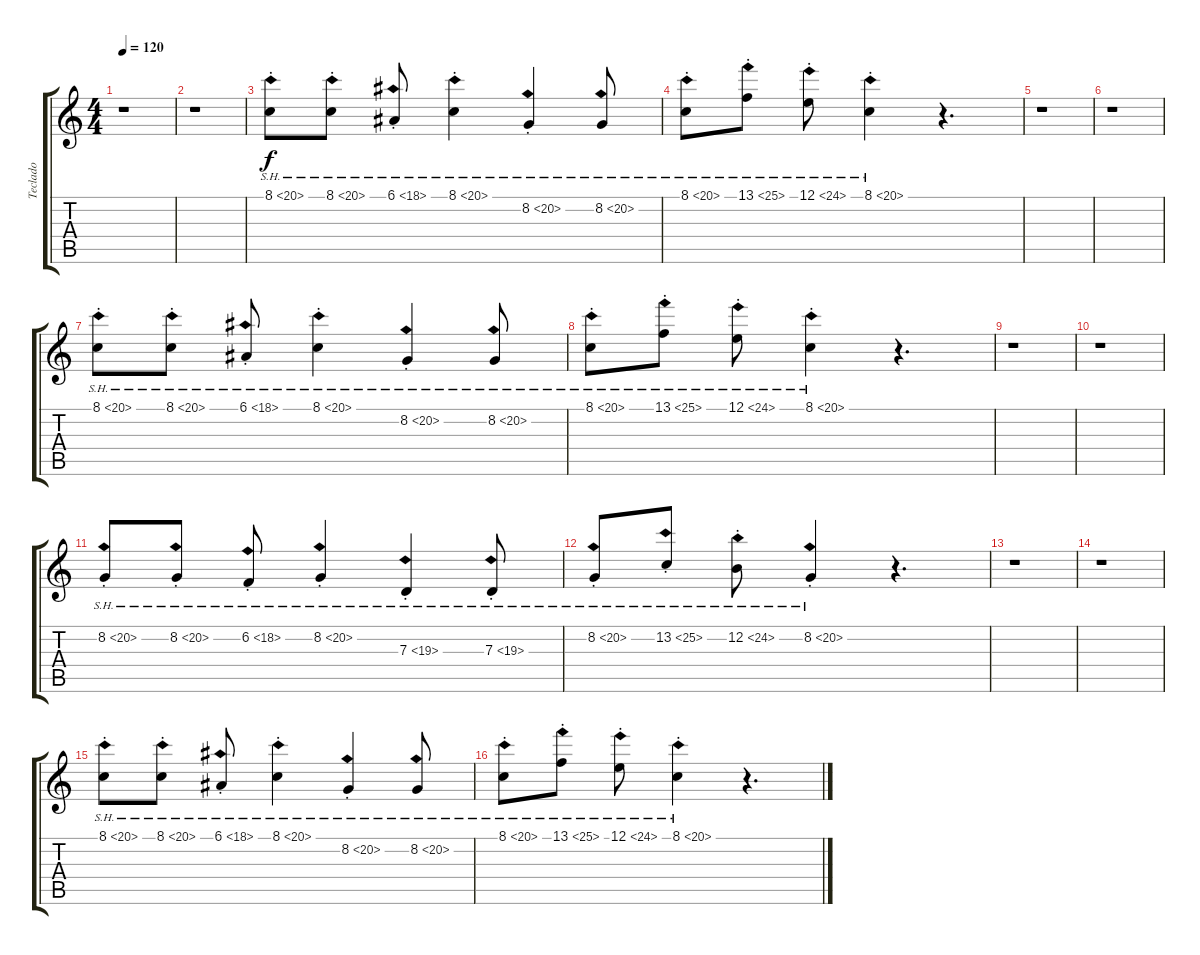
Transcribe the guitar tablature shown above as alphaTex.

\track ("Teclado" "Teclado") {instrument drawbarorgan}
\staff {score tabs}
\tuning (E4 B3 G3 D3 A2 E2) {hide}
\ts (4 4)
\tempo 120
\clef g2
\ks c
r.1{dy f} |
r.1 |
8.1{sh 12 st}.8 8.1{sh 12 st}.8 6.1{sh 12 st}.8 8.1{sh 12 st}.4 8.2{sh 12 st}.4 8.2{sh 12}.8 |
8.1{sh 12 st}.8 13.1{sh 12 st}.8 12.1{sh 12 st}.8 8.1{sh 12 st}.4 r.4{d} |
r.1 |
r.1 |
8.1{sh 12 st}.8 8.1{sh 12 st}.8 6.1{sh 12 st}.8 8.1{sh 12 st}.4 8.2{sh 12 st}.4 8.2{sh 12}.8 |
8.1{sh 12 st}.8 13.1{sh 12 st}.8 12.1{sh 12 st}.8 8.1{sh 12 st}.4 r.4{d} |
r.1 |
r.1 |
8.2{sh 12 st}.8 8.2{sh 12 st}.8 6.2{sh 12 st}.8 8.2{sh 12 st}.4 7.3{sh 12 st}.4 7.3{sh 12 st}.8 |
8.2{sh 12 st}.8 13.2{sh 12 st}.8 12.2{sh 12 st}.8 8.2{sh 12 st}.4 r.4{d} |
r.1 |
r.1 |
8.1{sh 12 st}.8 8.1{sh 12 st}.8 6.1{sh 12 st}.8 8.1{sh 12 st}.4 8.2{sh 12 st}.4 8.2{sh 12}.8 |
8.1{sh 12 st}.8 13.1{sh 12 st}.8 12.1{sh 12 st}.8 8.1{sh 12 st}.4 r.4{d}
